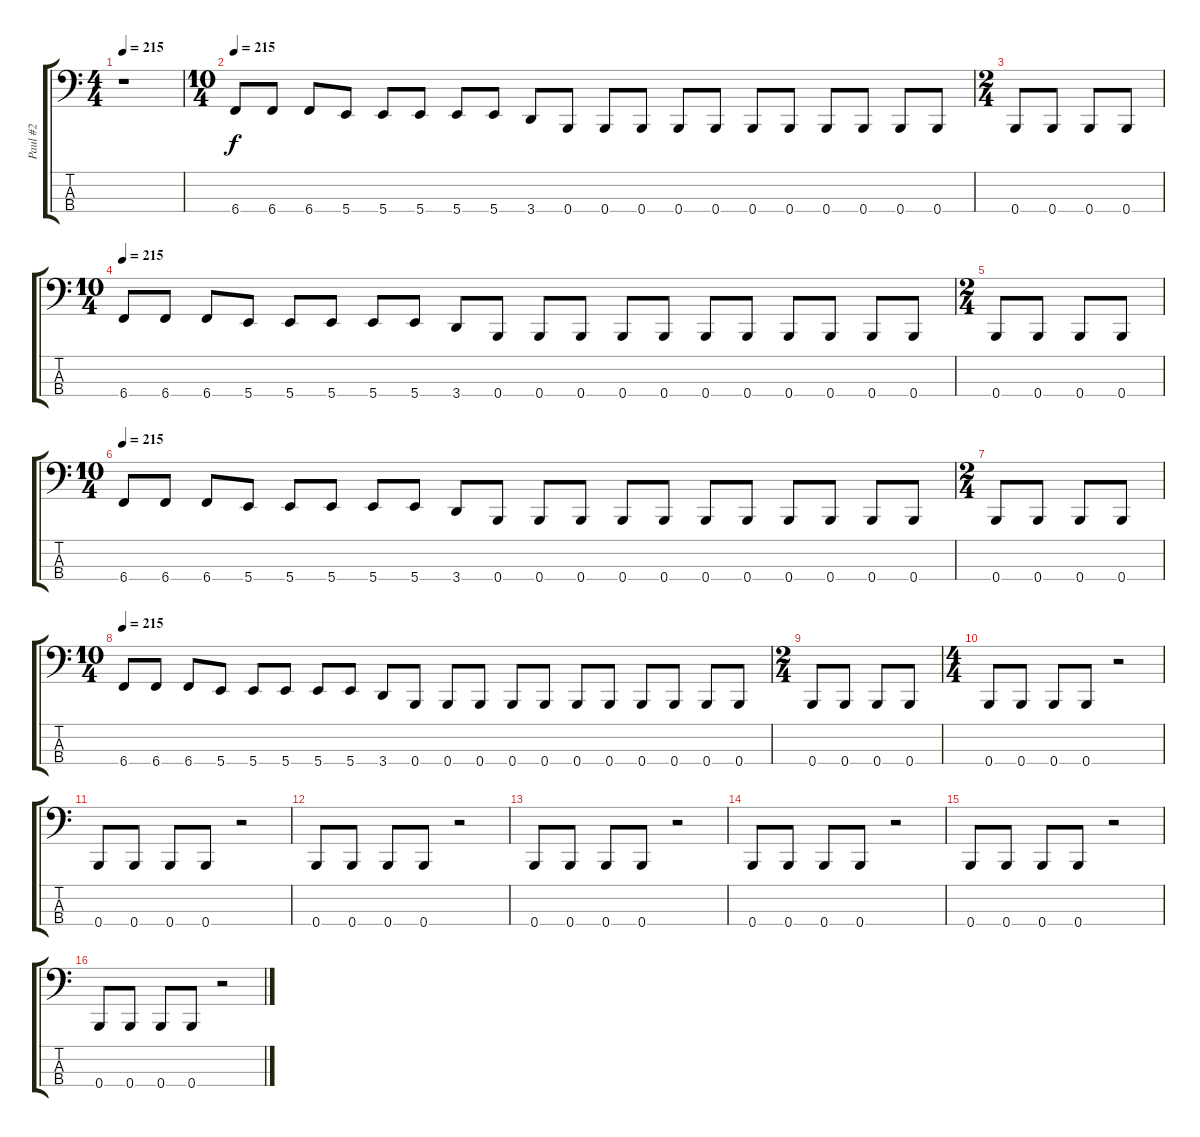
\track ("Paul #2" "Paul #2") {instrument electricbasspick}
\staff {score tabs}
\tuning (E2 B1 Gb1 B0) {hide}
\ts (4 4)
\tempo 215
\clef f4
\ks c
r.1{dy f} |
\ts (10 4)
\tempo 215
6.4.8 6.4.8 6.4.8 5.4.8 5.4.8 5.4.8 5.4.8 5.4.8 3.4.8 0.4.8 0.4.8 0.4.8 0.4.8 0.4.8 0.4.8 0.4.8 0.4.8 0.4.8 0.4.8 0.4.8 |
\ts (2 4)
0.4.8 0.4.8 0.4.8 0.4.8 |
\ts (10 4)
\tempo 215
6.4.8 6.4.8 6.4.8 5.4.8 5.4.8 5.4.8 5.4.8 5.4.8 3.4.8 0.4.8 0.4.8 0.4.8 0.4.8 0.4.8 0.4.8 0.4.8 0.4.8 0.4.8 0.4.8 0.4.8 |
\ts (2 4)
0.4.8 0.4.8 0.4.8 0.4.8 |
\ts (10 4)
\tempo 215
6.4.8 6.4.8 6.4.8 5.4.8 5.4.8 5.4.8 5.4.8 5.4.8 3.4.8 0.4.8 0.4.8 0.4.8 0.4.8 0.4.8 0.4.8 0.4.8 0.4.8 0.4.8 0.4.8 0.4.8 |
\ts (2 4)
0.4.8 0.4.8 0.4.8 0.4.8 |
\ts (10 4)
\tempo 215
6.4.8 6.4.8 6.4.8 5.4.8 5.4.8 5.4.8 5.4.8 5.4.8 3.4.8 0.4.8 0.4.8 0.4.8 0.4.8 0.4.8 0.4.8 0.4.8 0.4.8 0.4.8 0.4.8 0.4.8 |
\ts (2 4)
0.4.8 0.4.8 0.4.8 0.4.8 |
\ts (4 4)
0.4.8 0.4.8 0.4.8 0.4.8 r.2 |
0.4.8 0.4.8 0.4.8 0.4.8 r.2 |
0.4.8 0.4.8 0.4.8 0.4.8 r.2 |
0.4.8 0.4.8 0.4.8 0.4.8 r.2 |
0.4.8 0.4.8 0.4.8 0.4.8 r.2 |
0.4.8 0.4.8 0.4.8 0.4.8 r.2 |
0.4.8 0.4.8 0.4.8 0.4.8 r.2
